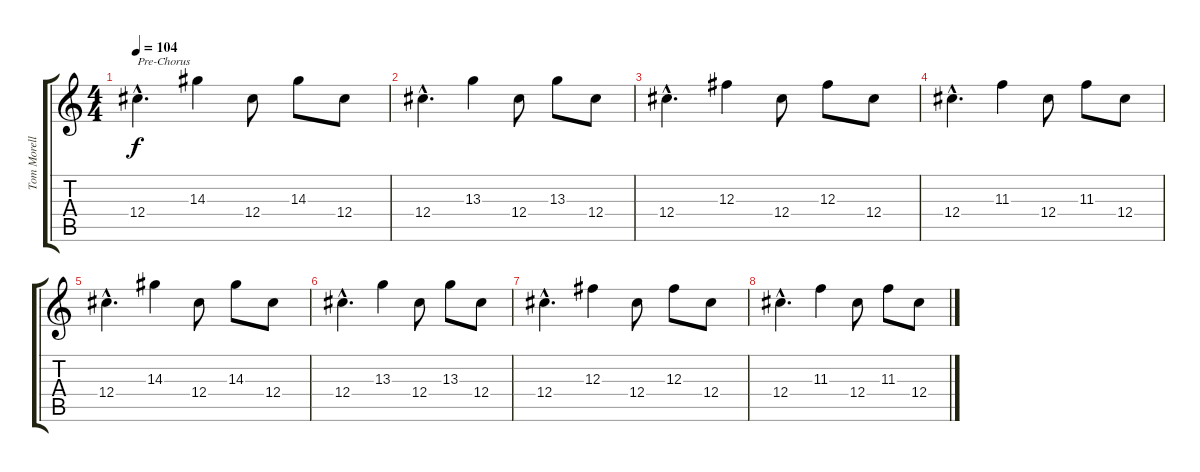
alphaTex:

\track ("Tom Morello" "Tom Morell") {instrument overdrivenguitar}
\staff {score tabs}
\tuning (Eb4 Bb3 Gb3 Db3 Ab2 Eb2) {hide}
\ts (4 4)
\tempo 104
\clef g2
\ks c
12.4{hac}.4{d txt "Pre-Chorus" dy f instrument electricguitarclean} 14.3.4{instrument electricguitarclean} 12.4.8{instrument electricguitarclean} 14.3.8{instrument electricguitarclean} 12.4.8{instrument electricguitarclean} |
12.4{hac}.4{d instrument electricguitarclean} 13.3.4{instrument electricguitarclean} 12.4.8{instrument electricguitarclean} 13.3.8{instrument electricguitarclean} 12.4.8{instrument electricguitarclean} |
12.4{hac}.4{d instrument electricguitarclean} 12.3.4{instrument electricguitarclean} 12.4.8{instrument electricguitarclean} 12.3.8{instrument electricguitarclean} 12.4.8{instrument electricguitarclean} |
12.4{hac}.4{d instrument electricguitarclean} 11.3.4{instrument electricguitarclean} 12.4.8{instrument electricguitarclean} 11.3.8{instrument electricguitarclean} 12.4.8{instrument electricguitarclean} |
12.4{hac}.4{d instrument electricguitarclean} 14.3.4{instrument electricguitarclean} 12.4.8{instrument electricguitarclean} 14.3.8{instrument electricguitarclean} 12.4.8{instrument electricguitarclean} |
12.4{hac}.4{d instrument electricguitarclean} 13.3.4{instrument electricguitarclean} 12.4.8{instrument electricguitarclean} 13.3.8{instrument electricguitarclean} 12.4.8{instrument electricguitarclean} |
12.4{hac}.4{d instrument electricguitarclean} 12.3.4{instrument electricguitarclean} 12.4.8{instrument electricguitarclean} 12.3.8{instrument electricguitarclean} 12.4.8{instrument electricguitarclean} |
12.4{hac}.4{d instrument electricguitarclean} 11.3.4{instrument electricguitarclean} 12.4.8{instrument electricguitarclean} 11.3.8{instrument electricguitarclean} 12.4.8{instrument electricguitarclean}
